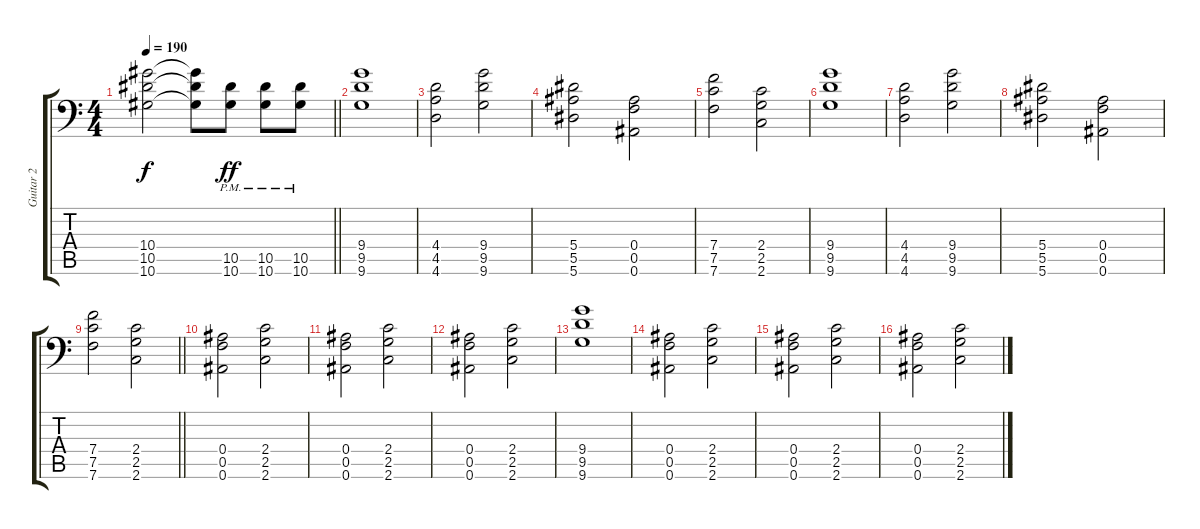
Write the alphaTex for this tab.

\track ("Guitar 2" "Guitar 2") {instrument overdrivenguitar}
\staff {score tabs}
\tuning (C4 G3 Eb3 Bb2 F2 Bb1) {hide}
\ts (4 4)
\tempo 190
\clef f4
\barLineRight lightlight
\ks c
(10.4{t} 10.5{t} 10.6{t}).2{dy f} (10.4{t} 10.5{t} 10.6{t}).8 (10.5{pm} 10.6{pm}).8{dy ff} (10.5{pm} 10.6{pm}).8 (10.5{pm} 10.6{pm}).8 |
(9.4 9.5 9.6).1 |
(4.4 4.5 4.6).2 (9.4 9.5 9.6).2 |
(5.4 5.5 5.6).2 (0.4 0.5 0.6).2 |
(7.4 7.5 7.6).2 (2.4 2.5 2.6).2 |
(9.4 9.5 9.6).1 |
(4.4 4.5 4.6).2 (9.4 9.5 9.6).2 |
(5.4 5.5 5.6).2 (0.4 0.5 0.6).2 |
\barLineRight lightlight
(7.4 7.5 7.6).2 (2.4 2.5 2.6).2 |
(0.4 0.5 0.6).2 (2.4 2.5 2.6).2 |
(0.4 0.5 0.6).2 (2.4 2.5 2.6).2 |
(0.4 0.5 0.6).2 (2.4 2.5 2.6).2 |
(9.4 9.5 9.6).1 |
(0.4 0.5 0.6).2 (2.4 2.5 2.6).2 |
(0.4 0.5 0.6).2 (2.4 2.5 2.6).2 |
(0.4 0.5 0.6).2 (2.4 2.5 2.6).2
